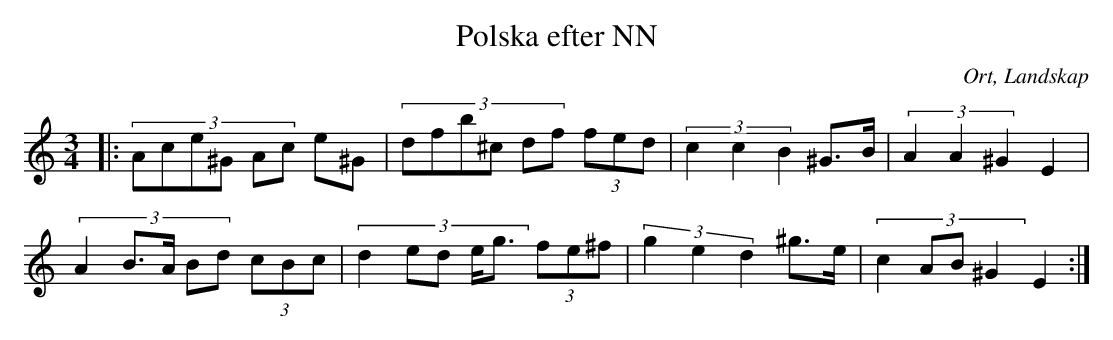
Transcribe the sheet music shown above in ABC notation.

X:1
T:Polska efter NN
O:Ort, Landskap
M:3/4
L:1/8
K:C
|: (3:2:6 Ace^G Ac e^G| (3:2:6 dfb^c df (3fed|(3:2:3 c2 c2 B2 ^G>B|(3:2:3 A2 A2 ^G2 E2|
(3:2:5 A2 B>A Bd (3cBc| (3:2:5 d2 ed e<g (3fe^f|(3:2:3 g2 e2 d2 ^g>e|(3:2:4 c2 AB ^G2 E2:|
